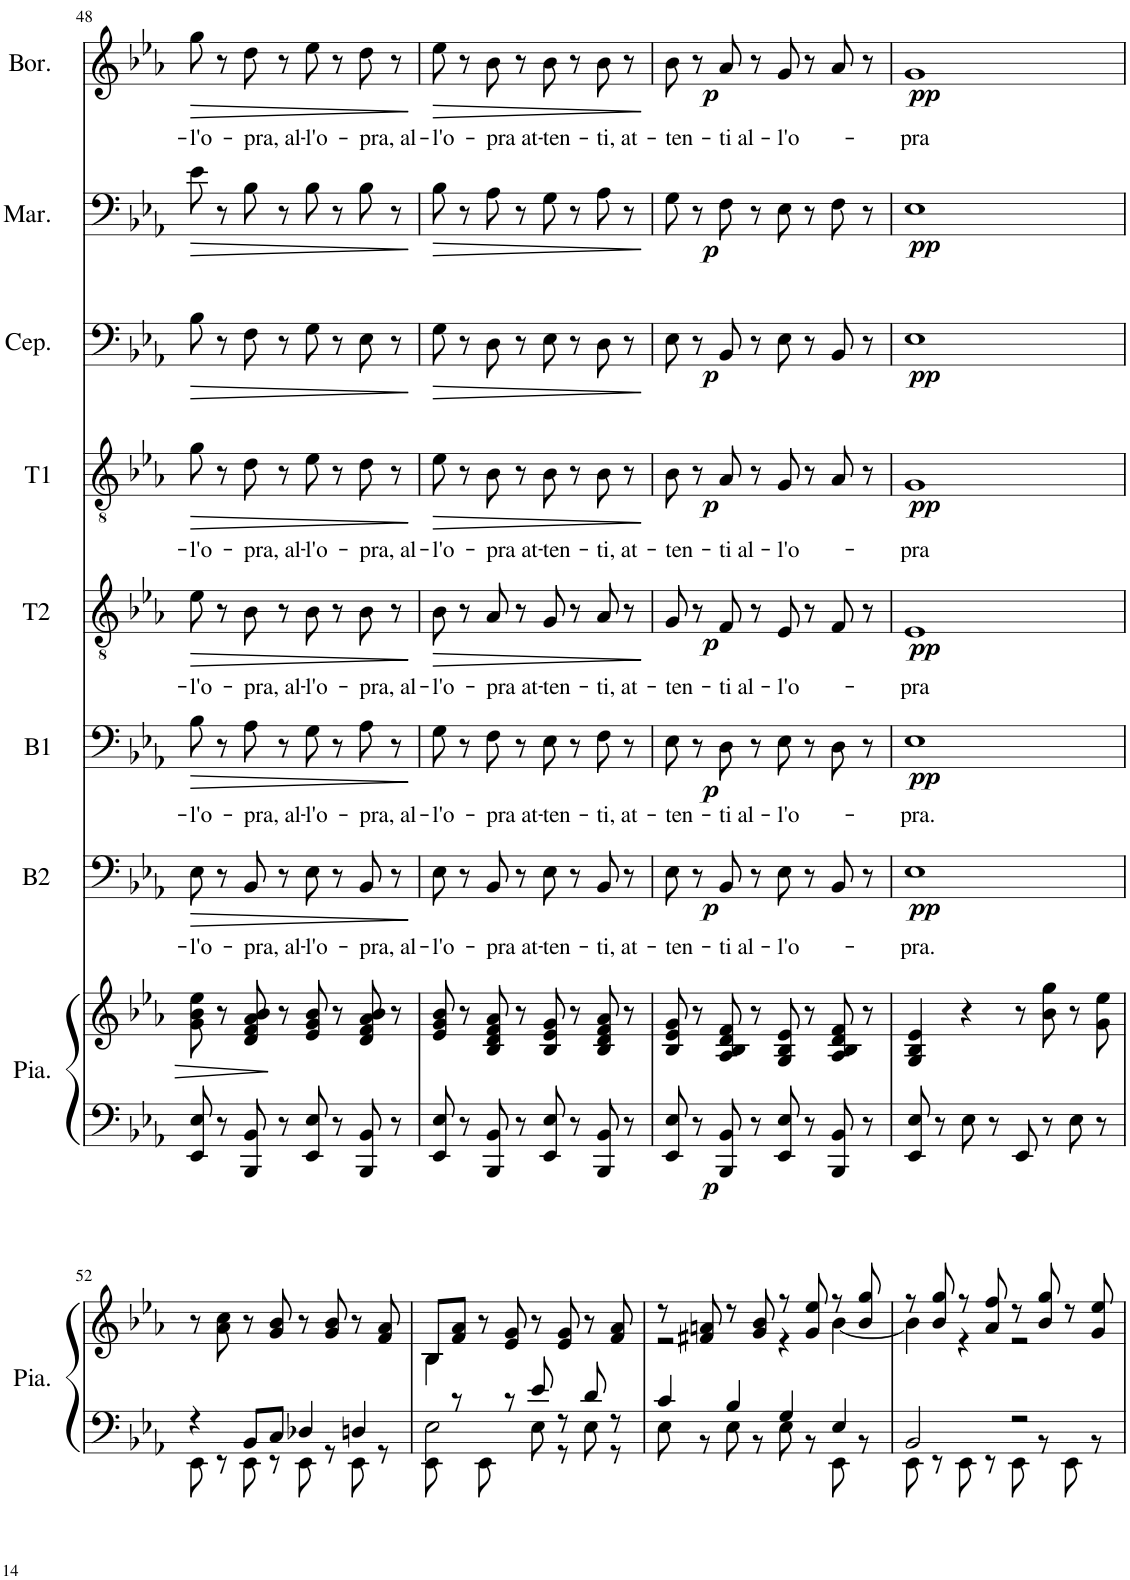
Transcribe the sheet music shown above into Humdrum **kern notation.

**kern	**kern	**dynam	**kern	**text	**dynam	**kern	**text	**dynam	**kern	**text	**dynam	**kern	**text	**dynam	**kern	**dynam	**kern	**dynam	**kern	**text	**dynam
*part8	*part8	*part8	*part7	*part7	*part7	*part6	*part6	*part6	*part5	*part5	*part5	*part4	*part4	*part4	*part3	*part3	*part2	*part2	*part1	*part1	*part1
*staff9	*staff8	*staff8/9	*staff7	*staff7	*staff7	*staff6	*staff6	*staff6	*staff5	*staff5	*staff5	*staff4	*staff4	*staff4	*staff3	*staff3	*staff2	*staff2	*staff1	*staff1	*staff1
*I"Piano	*	*	*I"Basse 2	*	*	*I"Basse 1	*	*	*I"Ténor 2	*	*	*I"Ténor 1	*	*	*I"Ceprano	*	*I"Marullo	*	*I"Borsa	*	*
*I'Pia.	*	*	*I'B2	*	*	*I'B1	*	*	*I'T2	*	*	*I'T1	*	*	*I'Cep.	*	*I'Mar.	*	*I'Bor.	*	*
!!LO:PB:g=z
*clefF4	*clefG2	*	*clefF4	*	*	*clefF4	*	*	*clefGv2	*	*	*clefGv2	*	*	*clefF4	*	*clefF4	*	*clefG2	*	*
*k[b-e-a-]	*k[b-e-a-]	*	*k[b-e-a-]	*	*	*k[b-e-a-]	*	*	*k[b-e-a-]	*	*	*k[b-e-a-]	*	*	*k[b-e-a-]	*	*k[b-e-a-]	*	*k[b-e-a-]	*	*
*M4/4	*M4/4	*	*M4/4	*	*	*M4/4	*	*	*M4/4	*	*	*M4/4	*	*	*M4/4	*	*M4/4	*	*M4/4	*	*
=48	=48	=48	=48	=48	=48	=48	=48	=48	=48	=48	=48	=48	=48	=48	=48	=48	=48	=48	=48	=48	=48
!	!	!	!	!LO:LY:b	!LO:HP:b	!	!LO:LY:b	!LO:HP:b	!	!LO:LY:b	!LO:HP:b	!	!LO:LY:b	!LO:HP:b	!	!LO:HP:b	!	!LO:HP:b	!	!LO:LY:b	!LO:HP:b
8EE-/ 8E-/	8g\ 8b-\ 8ee-\	.	8E-\	-l'o-	>	8B-\	-l'o-	>	8e-\	-l'o-	>	8g\	-l'o-	>	8B-\	>	8e-\	>	8gg\	-l'o-	>
8r	8r	.	8r	.	.	8r	.	.	8r	.	.	8r	.	.	8r	.	8r	.	8r	.	.
!	!	!	!	!LO:LY:b	!	!	!LO:LY:b	!	!	!LO:LY:b	!	!	!LO:LY:b	!	!	!	!	!	!	!LO:LY:b	!
8BBB-/ 8BB-/	8d/ 8f/ 8a-/ 8b-/	.	8BB-/	-pra, al-	.	8A-\	-pra, al-	.	8B-\	-pra, al-	.	8d\	-pra, al-	.	8F\	.	8B-\	.	8dd\	-pra, al-	.
8r	8r	.	8r	.	.	8r	.	.	8r	.	.	8r	.	.	8r	.	8r	.	8r	.	.
!	!	!	!	!LO:LY:b	!	!	!LO:LY:b	!	!	!LO:LY:b	!	!	!LO:LY:b	!	!	!	!	!	!	!LO:LY:b	!
8EE-/ 8E-/	8e-/ 8g/ 8b-/	.	8E-\	-l'o-	.	8G\	-l'o-	.	8B-\	-l'o-	.	8e-\	-l'o-	.	8G\	.	8B-\	.	8ee-\	-l'o-	.
8r	8r	.	8r	.	.	8r	.	.	8r	.	.	8r	.	.	8r	.	8r	.	8r	.	.
!	!	!	!	!LO:LY:b	!	!	!LO:LY:b	!	!	!LO:LY:b	!	!	!LO:LY:b	!	!	!	!	!	!	!LO:LY:b	!
8BBB-/ 8BB-/	8d/ 8f/ 8a-/ 8b-/	.	8BB-/	-pra, al-	.	8A-\	-pra, al-	.	8B-\	-pra, al-	.	8d\	-pra, al-	.	8E-\	.	8B-\	.	8dd\	-pra, al-	.
8r	8r	.	8r	.	.	8r	.	.	8r	.	.	8r	.	.	8r	.	8r	.	8r	.	.
.	.	.	.	.	]	.	.	]	.	.	]	.	.	]	.	]	.	]	.	.	]
=49	=49	=49	=49	=49	=49	=49	=49	=49	=49	=49	=49	=49	=49	=49	=49	=49	=49	=49	=49	=49	=49
!	!	!	!	!LO:LY:b	!	!	!LO:LY:b	!	!	!LO:LY:b	!LO:HP:b	!	!LO:LY:b	!LO:HP:b	!	!LO:HP:b	!	!LO:HP:b	!	!LO:LY:b	!LO:HP:b
8EE-/ 8E-/	8e-/ 8g/ 8b-/	.	8E-\	-l'o-	.	8G\	-l'o-	.	8B-\	-l'o-	>	8e-\	-l'o-	>	8G\	>	8B-\	>	8ee-\	-l'o-	>
8r	8r	.	8r	.	.	8r	.	.	8r	.	.	8r	.	.	8r	.	8r	.	8r	.	.
!	!	!	!	!LO:LY:b	!	!	!LO:LY:b	!	!	!LO:LY:b	!	!	!LO:LY:b	!	!	!	!	!	!	!LO:LY:b	!
8BBB-/ 8BB-/	8B-/ 8d/ 8f/ 8a-/	.	8BB-/	-pra at-	.	8F\	-pra at-	.	8A-/	-pra at-	.	8B-\	-pra at-	.	8D\	.	8A-\	.	8b-\	-pra at-	.
8r	8r	.	8r	.	.	8r	.	.	8r	.	.	8r	.	.	8r	.	8r	.	8r	.	.
!	!	!	!	!LO:LY:b	!	!	!LO:LY:b	!	!	!LO:LY:b	!	!	!LO:LY:b	!	!	!	!	!	!	!LO:LY:b	!
8EE-/ 8E-/	8B-/ 8e-/ 8g/	.	8E-\	-ten-	.	8E-\	-ten-	.	8G/	-ten-	.	8B-\	-ten-	.	8E-\	.	8G\	.	8b-\	-ten-	.
8r	8r	.	8r	.	.	8r	.	.	8r	.	.	8r	.	.	8r	.	8r	.	8r	.	.
!	!	!	!	!LO:LY:b	!	!	!LO:LY:b	!	!	!LO:LY:b	!	!	!LO:LY:b	!	!	!	!	!	!	!LO:LY:b	!
8BBB-/ 8BB-/	8B-/ 8d/ 8f/ 8a-/	.	8BB-/	-ti, at-	.	8F\	-ti, at-	.	8A-/	-ti, at-	.	8B-\	-ti, at-	.	8D\	.	8A-\	.	8b-\	-ti, at-	.
8r	8r	.	8r	.	.	8r	.	.	8r	.	.	8r	.	.	8r	.	8r	.	8r	.	.
.	.	.	.	.	.	.	.	.	.	.	]	.	.	]	.	]	.	]	.	.	]
=50	=50	=50	=50	=50	=50	=50	=50	=50	=50	=50	=50	=50	=50	=50	=50	=50	=50	=50	=50	=50	=50
!	!	!	!	!LO:LY:b	!	!	!LO:LY:b	!	!	!LO:LY:b	!	!	!LO:LY:b	!	!	!	!	!	!	!LO:LY:b	!
8EE-/ 8E-/	8B-/ 8e-/ 8g/	.	8E-\	-ten-	.	8E-\	-ten-	.	8G/	-ten-	.	8B-\	-ten-	.	8E-\	.	8G\	.	8b-\	-ten-	.
!	!	!LO:DY:b=2	!	!	!LO:DY:b	!	!	!LO:DY:b	!	!	!LO:DY:b	!	!	!LO:DY:b	!	!LO:DY:b	!	!LO:DY:b	!	!	!LO:DY:b
8r	8r	p	8r	.	p	8r	.	p	8r	.	p	8r	.	p	8r	p	8r	p	8r	.	p
!	!	!	!	!LO:LY:b	!	!	!LO:LY:b	!	!	!LO:LY:b	!	!	!LO:LY:b	!	!	!	!	!	!	!LO:LY:b	!
8BBB-/ 8BB-/	8A-/ 8B-/ 8d/ 8f/	.	8BB-/	-ti al-	.	8D\	-ti al-	.	8F/	-ti al-	.	8A-/	-ti al-	.	8BB-/	.	8F\	.	8a-/	-ti al-	.
8r	8r	.	8r	.	.	8r	.	.	8r	.	.	8r	.	.	8r	.	8r	.	8r	.	.
!	!	!	!	!LO:LY:b	!	!	!LO:LY:b	!	!	!LO:LY:b	!	!	!LO:LY:b	!	!	!	!	!	!	!LO:LY:b	!
8EE-/ 8E-/	8G/ 8B-/ 8e-/	.	8E-\	-l'o-	.	8E-\	-l'o-	.	8E-/	-l'o-	.	8G/	-l'o-	.	8E-\	.	8E-\	.	8g/	-l'o-	.
8r	8r	.	8r	.	.	8r	.	.	8r	.	.	8r	.	.	8r	.	8r	.	8r	.	.
8BBB-/ 8BB-/	8A-/ 8B-/ 8d/ 8f/	.	8BB-/	.	.	8D\	.	.	8F/	.	.	8A-/	.	.	8BB-/	.	8F\	.	8a-/	.	.
8r	8r	.	8r	.	.	8r	.	.	8r	.	.	8r	.	.	8r	.	8r	.	8r	.	.
=51	=51	=51	=51	=51	=51	=51	=51	=51	=51	=51	=51	=51	=51	=51	=51	=51	=51	=51	=51	=51	=51
!	!	!	!	!LO:LY:b	!LO:DY:b	!	!LO:LY:b	!LO:DY:b	!	!LO:LY:b	!LO:DY:b	!	!LO:LY:b	!LO:DY:b	!	!LO:DY:b	!	!LO:DY:b	!	!LO:LY:b	!LO:DY:b
8EE-/ 8E-/	4G/ 4B-/ 4e-/	.	1E-	-pra.	pp	1E-	-pra.	pp	1E-	-pra	pp	1G	-pra	pp	1E-	pp	1E-	pp	1g	-pra	pp
8r	.	.	.	.	.	.	.	.	.	.	.	.	.	.	.	.	.	.	.	.	.
8E-\	4r	.	.	.	.	.	.	.	.	.	.	.	.	.	.	.	.	.	.	.	.
8r	.	.	.	.	.	.	.	.	.	.	.	.	.	.	.	.	.	.	.	.	.
8EE-/	8r	.	.	.	.	.	.	.	.	.	.	.	.	.	.	.	.	.	.	.	.
8r	8b-\ 8gg\	.	.	.	.	.	.	.	.	.	.	.	.	.	.	.	.	.	.	.	.
8E-\	8r	.	.	.	.	.	.	.	.	.	.	.	.	.	.	.	.	.	.	.	.
8r	8g\ 8ee-\	.	.	.	.	.	.	.	.	.	.	.	.	.	.	.	.	.	.	.	.
!!LO:LB:g=z
=52	=52	=52	=52	=52	=52	=52	=52	=52	=52	=52	=52	=52	=52	=52	=52	=52	=52	=52	=52	=52	=52
*^	*	*	*	*	*	*	*	*	*	*	*	*	*	*	*	*	*	*	*	*	*
4r	8EE-\	8r	.	1r	.	.	1r	.	.	1r	.	.	1r	.	.	1r	.	1r	.	1r	.	.
.	8r	8a-\ 8cc\	.	.	.	.	.	.	.	.	.	.	.	.	.	.	.	.	.	.	.	.
8BB-/L	8EE-\	8r	.	.	.	.	.	.	.	.	.	.	.	.	.	.	.	.	.	.	.	.
8C/J	8r	8g/ 8b-/	.	.	.	.	.	.	.	.	.	.	.	.	.	.	.	.	.	.	.	.
4D-X/	8EE-\	8r	.	.	.	.	.	.	.	.	.	.	.	.	.	.	.	.	.	.	.	.
.	8r	8g/ 8b-/	.	.	.	.	.	.	.	.	.	.	.	.	.	.	.	.	.	.	.	.
4Dn/	8EE-\	8r	.	.	.	.	.	.	.	.	.	.	.	.	.	.	.	.	.	.	.	.
.	8r	8f/ 8a-/	.	.	.	.	.	.	.	.	.	.	.	.	.	.	.	.	.	.	.	.
=53	=53	=53	=53	=53	=53	=53	=53	=53	=53	=53	=53	=53	=53	=53	=53	=53	=53	=53	=53	=53	=53	=53
*	*	*^	*	*	*	*	*	*	*	*	*	*	*	*	*	*	*	*	*	*	*	*
8EE-\	2E-\	8B-/L	4B-\	.	1r	.	.	1r	.	.	1r	.	.	1r	.	.	1r	.	1r	.	1r	.	.
8r	.	8f/ 8a-/J	.	.	.	.	.	.	.	.	.	.	.	.	.	.	.	.	.	.	.	.	.
8EE-\	.	8r	2.ryy	.	.	.	.	.	.	.	.	.	.	.	.	.	.	.	.	.	.	.	.
8r	.	8e-/ 8g/	.	.	.	.	.	.	.	.	.	.	.	.	.	.	.	.	.	.	.	.	.
8e-/	8E-\	8r	.	.	.	.	.	.	.	.	.	.	.	.	.	.	.	.	.	.	.	.	.
8r	8r	8e-/ 8g/	.	.	.	.	.	.	.	.	.	.	.	.	.	.	.	.	.	.	.	.	.
8d/	8E-\	8r	.	.	.	.	.	.	.	.	.	.	.	.	.	.	.	.	.	.	.	.	.
8r	8r	8f/ 8a-/	.	.	.	.	.	.	.	.	.	.	.	.	.	.	.	.	.	.	.	.	.
=54	=54	=54	=54	=54	=54	=54	=54	=54	=54	=54	=54	=54	=54	=54	=54	=54	=54	=54	=54	=54	=54	=54	=54
4c/	8E-\	8r	2r	.	1r	.	.	1r	.	.	1r	.	.	1r	.	.	1r	.	1r	.	1r	.	.
.	8r	8f#X/ 8an/	.	.	.	.	.	.	.	.	.	.	.	.	.	.	.	.	.	.	.	.	.
4B-/	8E-\	8r	.	.	.	.	.	.	.	.	.	.	.	.	.	.	.	.	.	.	.	.	.
.	8r	8g/ 8b-/	.	.	.	.	.	.	.	.	.	.	.	.	.	.	.	.	.	.	.	.	.
4G/	8E-\	8r	4r	.	.	.	.	.	.	.	.	.	.	.	.	.	.	.	.	.	.	.	.
.	8r	8g/ 8ee-/	.	.	.	.	.	.	.	.	.	.	.	.	.	.	.	.	.	.	.	.	.
4E-/	8EE-\	8r	[4b-\	.	.	.	.	.	.	.	.	.	.	.	.	.	.	.	.	.	.	.	.
.	8r	8b-/ 8gg/	.	.	.	.	.	.	.	.	.	.	.	.	.	.	.	.	.	.	.	.	.
=55	=55	=55	=55	=55	=55	=55	=55	=55	=55	=55	=55	=55	=55	=55	=55	=55	=55	=55	=55	=55	=55	=55	=55
2BB-/	8EE-\	8r	4b-\]	.	1r	.	.	1r	.	.	1r	.	.	1r	.	.	1r	.	1r	.	1r	.	.
.	8r	8b-/ 8gg/	.	.	.	.	.	.	.	.	.	.	.	.	.	.	.	.	.	.	.	.	.
.	8EE-\	8r	4r	.	.	.	.	.	.	.	.	.	.	.	.	.	.	.	.	.	.	.	.
.	8r	8a-/ 8ff/	.	.	.	.	.	.	.	.	.	.	.	.	.	.	.	.	.	.	.	.	.
2r	8EE-\	8r	2r	.	.	.	.	.	.	.	.	.	.	.	.	.	.	.	.	.	.	.	.
.	8r	8b-/ 8gg/	.	.	.	.	.	.	.	.	.	.	.	.	.	.	.	.	.	.	.	.	.
.	8EE-\	8r	.	.	.	.	.	.	.	.	.	.	.	.	.	.	.	.	.	.	.	.	.
.	8r	8g/ 8ee-/	.	.	.	.	.	.	.	.	.	.	.	.	.	.	.	.	.	.	.	.	.
*v	*v	*	*	*	*	*	*	*	*	*	*	*	*	*	*	*	*	*	*	*	*	*	*
*	*v	*v	*	*	*	*	*	*	*	*	*	*	*	*	*	*	*	*	*	*	*	*
=	=	=	=	=	=	=	=	=	=	=	=	=	=	=	=	=	=	=	=	=	=
*-	*-	*-	*-	*-	*-	*-	*-	*-	*-	*-	*-	*-	*-	*-	*-	*-	*-	*-	*-	*-	*-
